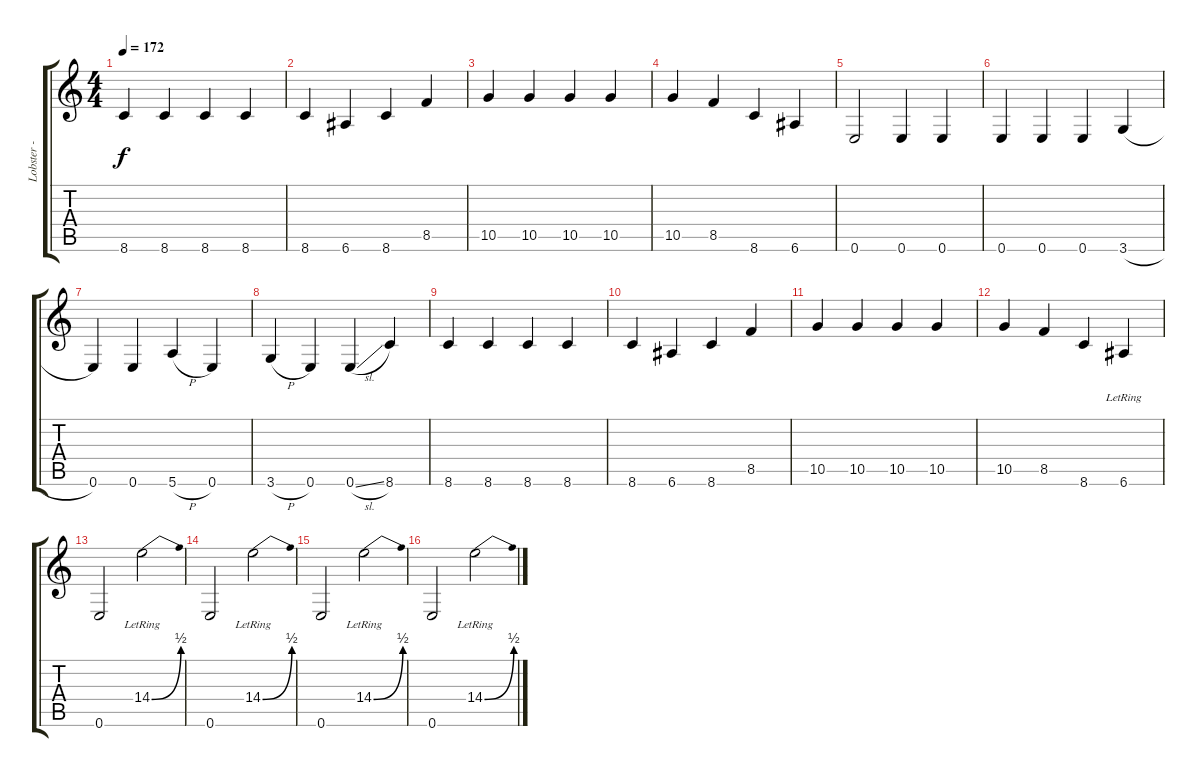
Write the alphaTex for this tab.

\track ("Lobster - Keep It Brutal" "Lobster - ") {instrument distortionguitar}
\staff {score tabs}
\tuning (E4 B3 G3 D3 A2 E2) {hide}
\ts (4 4)
\tempo 172
\clef g2
\ks c
8.6.4{dy f} 8.6.4 8.6.4 8.6.4 |
8.6.4 6.6.4 8.6.4 8.5.4 |
10.5.4 10.5.4 10.5.4 10.5.4 |
10.5.4 8.5.4 8.6.4 6.6.4 |
0.6.2 0.6.4 0.6.4 |
0.6.4 0.6.4 0.6.4 3.6{h}.4 |
0.6.4 0.6.4 5.6{h}.4 0.6.4 |
3.6{h}.4 0.6.4 0.6{sl}.4 8.6.4 |
8.6.4 8.6.4 8.6.4 8.6.4 |
8.6.4 6.6.4 8.6.4 8.5.4 |
10.5.4 10.5.4 10.5.4 10.5.4 |
10.5.4 8.5.4 8.6.4 6.6{lr}.4 |
0.6.2 14.4{be (bend 0 0 60 2) lr}.2 |
0.6.2 14.4{be (bend 0 0 60 2) lr}.2 |
0.6.2 14.4{be (bend 0 0 60 2) lr}.2 |
0.6.2 14.4{be (bend 0 0 60 2) lr}.2
